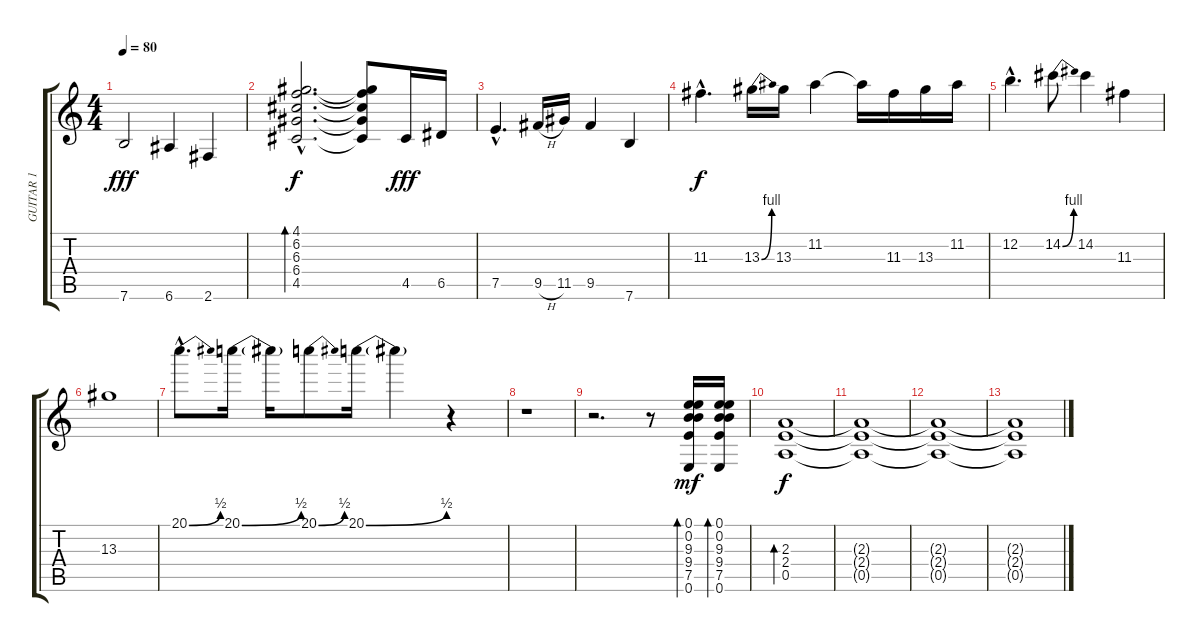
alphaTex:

\track ("GUITAR 1" "GUITAR 1") {instrument distortionguitar}
\staff {score tabs}
\tuning (E4 B3 G3 D3 A2 E2) {hide}
\ts (4 4)
\tempo 80
\clef g2
\ks c
7.6.2{dy fff} 6.6.4 2.6.4 |
(4.1{hac} 6.2{hac} 6.3{hac} 6.4{hac} 4.5{hac}).2{d bd 30 dy f} (4.1{t} 6.2{t} 6.3{t} 6.4{t} 4.5{t}).8 4.5.16{dy fff} 6.5.16 |
7.5{hac}.4{d} 9.5{h}.16 11.5.16 9.5.4 7.6.4 |
11.3{hac}.4{d dy f} 13.3{be (bend 0 0 60 4)}.16 13.3.16 11.2.4 11.2{t}.16 11.3.16 13.3.16 11.2.16 |
12.2{hac}.4{d} 14.2{be (bend 0 0 60 4)}.8 14.2.4 11.3.4 |
13.3.1 |
20.1{be (bend 0 0 60 2) hac}.8{d} 20.1{be (bend 0 0 60 2)}.16 20.1{t}.16 20.1{be (bend 0 0 60 2)}.8 20.1{be (bend 0 0 60 2)}.16 20.1{t}.4 r.4 |
r.1 |
r.2{d} r.8 (0.1 0.2 9.3 9.4 7.5 0.6).16{bd 30 dy mf} (0.1 0.2 9.3 9.4 7.5 0.6).16{bd 30} |
(2.3 2.4 0.5).1{bd 30 dy f volume 10} |
(2.3{t} 2.4{t} 0.5{t}).1 |
(2.3{t} 2.4{t} 0.5{t}).1{volume 0} |
(2.3{t} 2.4{t} 0.5{t}).1
